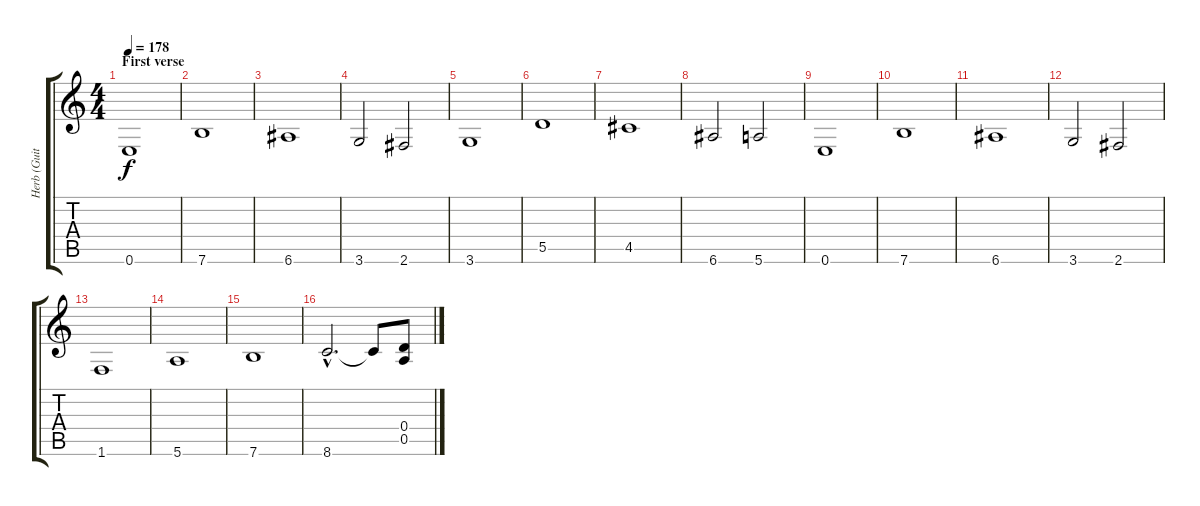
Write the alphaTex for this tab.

\track ("Herb (Guitar)" "Herb (Guit") {instrument distortionguitar}
\staff {score tabs}
\tuning (E4 B3 G3 D3 A2 E2) {hide}
\ts (4 4)
\section ("" "First verse")
\tempo 178
\clef g2
\ks c
0.6.1{dy f} |
7.6.1 |
6.6.1 |
3.6.2 2.6.2 |
3.6.1 |
5.5.1 |
4.5.1 |
6.6.2 5.6.2 |
0.6.1 |
7.6.1 |
6.6.1 |
3.6.2 2.6.2 |
1.6.1 |
5.6.1 |
7.6.1 |
8.6{hac}.2{d} 8.6{t}.8 (0.4 0.5).8
